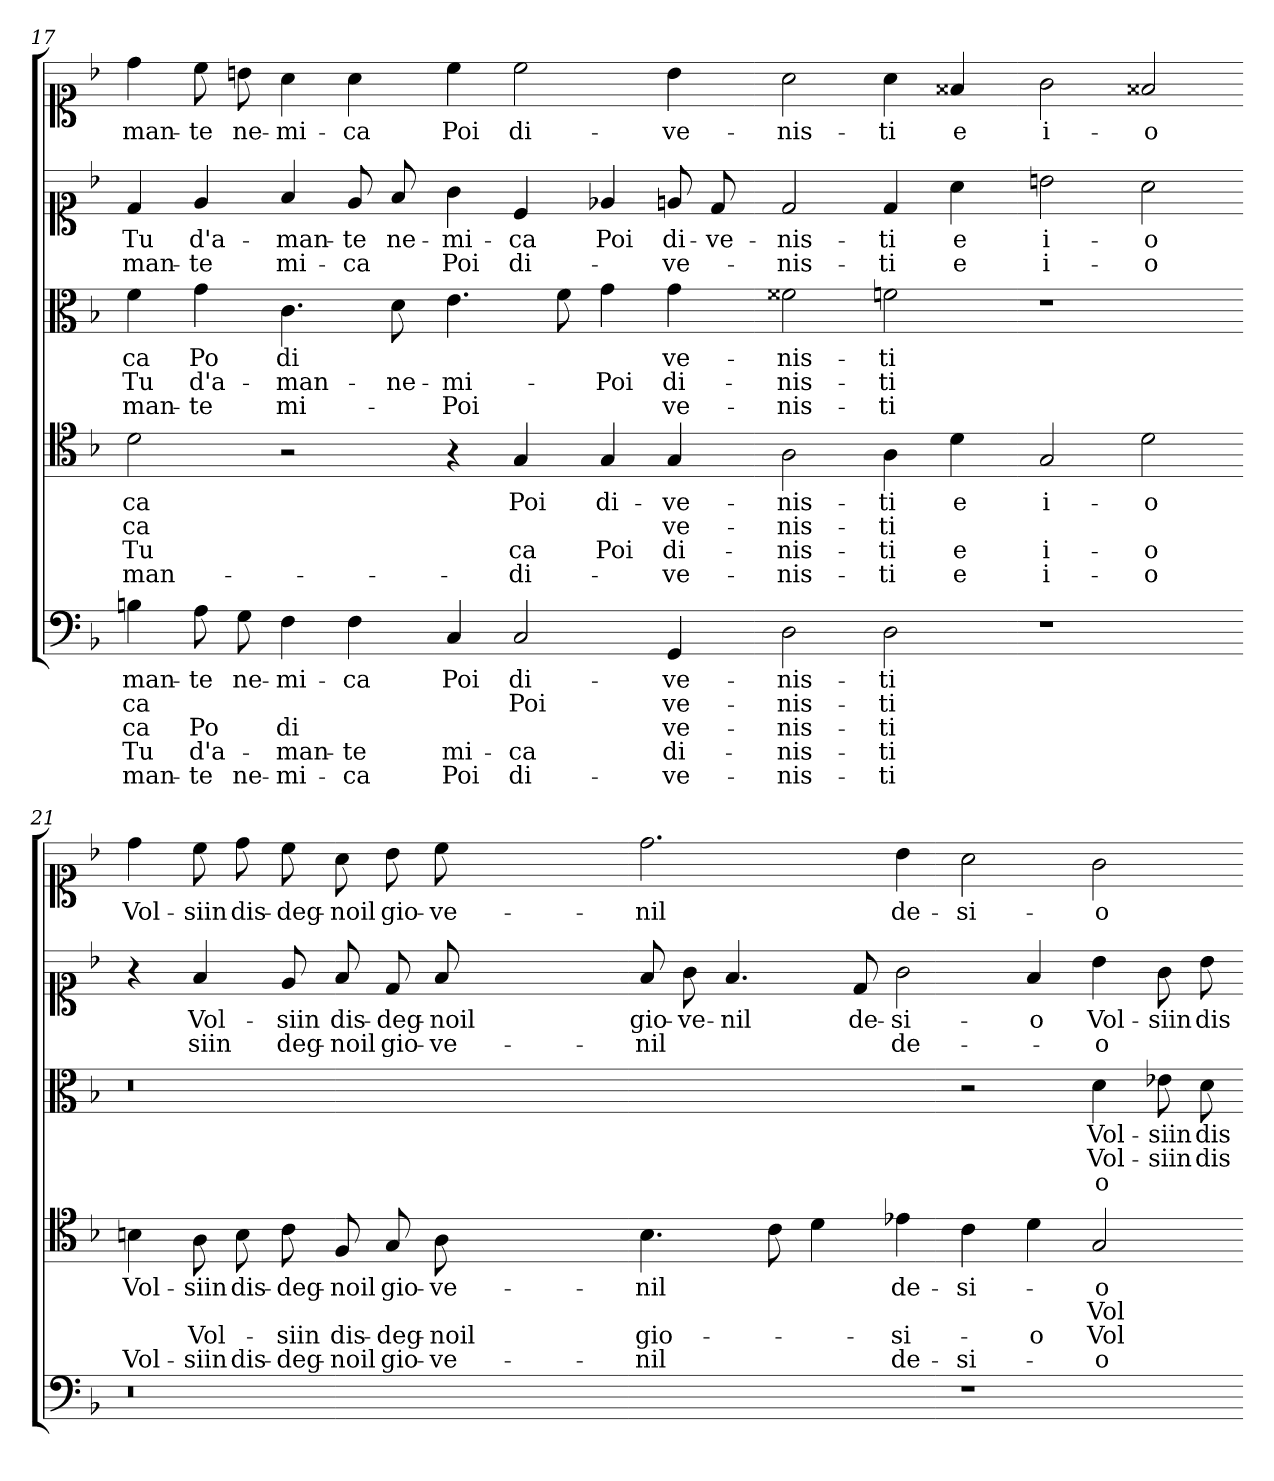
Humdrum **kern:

**kern	**text	**text	**text	**text	**text	**kern	**text	**text	**text	**text	**kern	**text	**text	**text	**kern	**text	**text	**kern	**text
*part5	*part5	*part5	*part5	*part5	*part5	*part4	*part4	*part4	*part4	*part4	*part3	*part3	*part3	*part3	*part2	*part2	*part2	*part1	*part1
*staff5	*staff5	*staff5	*staff5	*staff5	*staff5	*staff4	*staff4	*staff4	*staff4	*staff4	*staff3	*staff3	*staff3	*staff3	*staff2	*staff2	*staff2	*staff1	*staff1
*clefF4	*	*	*	*	*	*clefC4	*	*	*	*	*clefC3	*	*	*	*clefC1	*	*	*clefC1	*
*k[b-]	*	*	*	*	*	*k[b-]	*	*	*	*	*k[b-]	*	*	*	*k[b-]	*	*	*k[b-]	*
=17	=17	=17	=17	=17	=17	=17	=17	=17	=17	=17	=17	=17	=17	=17	=17	=17	=17	=17	=17
4B	man-	ca	ca	Tu	man-	2d	ca	ca	Tu	man-	4f	ca	Tu	man-	4d	Tu	man-	4dd	man-
8A	te	.	Po	d'a-	te	.	.	.	.	.	4g	Po	d'a-	te	4e	d'a-	te	8cc	te
8G	ne-	.	.	.	ne-	.	.	.	.	.	.	.	.	.	.	.	.	8b	ne-
4F	mi-	.	di	man-	mi-	2r	.	.	.	.	4.c	di	man-	mi-	4f	man-	mi-	4a	mi-
4F	ca	.	.	te	ca	.	.	.	.	.	.	.	.	.	8e	te	ca	4a	ca
.	.	.	.	.	.	.	.	.	.	.	8d	.	ne-	.	8f	ne-	.	.	.
=18-	=18-	=18-	=18-	=18-	=18-	=18-	=18-	=18-	=18-	=18-	=18-	=18-	=18-	=18-	=18-	=18-	=18-	=18-	=18-
4C	Poi	.	.	mi-	Poi	4r	.	.	.	.	4.e	.	mi-	Poi	4g	mi-	Poi	4cc	Poi
2C	di-	Poi	.	ca	di-	4G	Poi	.	ca	di-	.	.	.	.	4c	ca	di-	2cc	di-
.	.	.	.	.	.	.	.	.	.	.	8f	.	.	.	.	.	.	.	.
.	.	.	.	.	.	4G	di-	.	Poi	.	4g	.	Poi	.	4e-X	Poi	.	.	.
4GG	ve-	ve-	ve-	di-	ve-	4G	ve-	ve-	di-	ve-	4g	ve-	di-	ve-	8e	di-	ve-	4b	ve-
.	.	.	.	.	.	.	.	.	.	.	.	.	.	.	8d	ve-	.	.	.
=19-	=19-	=19-	=19-	=19-	=19-	=19-	=19-	=19-	=19-	=19-	=19-	=19-	=19-	=19-	=19-	=19-	=19-	=19-	=19-
2D	nis-	nis-	nis-	nis-	nis-	2A	nis-	nis-	nis-	nis-	2f##X	nis-	nis-	nis-	2d	nis-	nis-	2a	nis-
2D	ti	ti	ti	ti	ti	4A	ti	ti	ti	ti	2f	ti	ti	ti	4d	ti	ti	4a	ti
.	.	.	.	.	.	4d	e	.	e	e	.	.	.	.	4a	e	e	4f##X	e
=20-	=20-	=20-	=20-	=20-	=20-	=20-	=20-	=20-	=20-	=20-	=20-	=20-	=20-	=20-	=20-	=20-	=20-	=20-	=20-
1r	.	.	.	.	.	2G	i-	.	i-	i-	1r	.	.	.	2b	i-	i-	2g	i-
.	.	.	.	.	.	2d	o	.	o	o	.	.	.	.	2a	o	o	2f##X	o
=21-	=21-	=21-	=21-	=21-	=21-	=21-	=21-	=21-	=21-	=21-	=21-	=21-	=21-	=21-	=21-	=21-	=21-	=21-	=21-
0r	.	.	.	.	.	4B	Vol-	.	.	Vol-	0r	.	.	.	4r	.	.	4dd	Vol-
.	.	.	.	.	.	8A	siin	.	Vol-	siin	.	.	.	.	4f	Vol-	siin	8cc	siin
.	.	.	.	.	.	8B	dis-	.	.	dis-	.	.	.	.	.	.	.	8dd	dis-
.	.	.	.	.	.	8c	deg-	.	siin	deg-	.	.	.	.	8e	siin	deg-	8cc	deg-
.	.	.	.	.	.	8F	noil	.	dis-	noil	.	.	.	.	8f	dis-	noil	8a	noil
.	.	.	.	.	.	8G	gio-	.	deg-	gio-	.	.	.	.	8d	deg-	gio-	8b	gio-
.	.	.	.	.	.	8A	ve-	.	noil	ve-	.	.	.	.	8f	noil	ve-	8cc	ve-
.	.	.	.	.	.	1ryy	.	.	.	.	.	.	.	.	1ryy	.	.	1ryy	.
=22-	=22-	=22-	=22-	=22-	=22-	=22-	=22-	=22-	=22-	=22-	=22-	=22-	=22-	=22-	=22-	=22-	=22-	=22-	=22-
1ryy	.	.	.	.	.	4.B	nil	.	gio-	nil	1ryy	.	.	.	8f	gio-	nil	2.dd	nil
.	.	.	.	.	.	.	.	.	.	.	.	.	.	.	8g	ve-	.	.	.
.	.	.	.	.	.	.	.	.	.	.	.	.	.	.	4.f	nil	.	.	.
.	.	.	.	.	.	8c	.	.	.	.	.	.	.	.	.	.	.	.	.
.	.	.	.	.	.	4d	.	.	.	.	.	.	.	.	.	.	.	.	.
.	.	.	.	.	.	.	.	.	.	.	.	.	.	.	8d	de-	.	.	.
.	.	.	.	.	.	4e-X	de-	.	si-	de-	.	.	.	.	2g	si-	de-	4b	de-
1r	.	.	.	.	.	4c	si-	.	.	si-	2r	.	.	.	.	.	.	2a	si-
.	.	.	.	.	.	4d	.	.	o	.	.	.	.	.	4f	o	.	.	.
.	.	.	.	.	.	2G	o	Vol-	Vol-	o	4d	Vol-	Vol-	o	4b	Vol-	o	2g	o
.	.	.	.	.	.	.	.	.	.	.	8e-X	siin	siin	.	8g	siin	.	.	.
.	.	.	.	.	.	.	.	.	.	.	8d	dis-	dis-	.	8b	dis-	.	.	.
=-	=-	=-	=-	=-	=-	=-	=-	=-	=-	=-	=-	=-	=-	=-	=-	=-	=-	=-	=-
*-	*-	*-	*-	*-	*-	*-	*-	*-	*-	*-	*-	*-	*-	*-	*-	*-	*-	*-	*-
